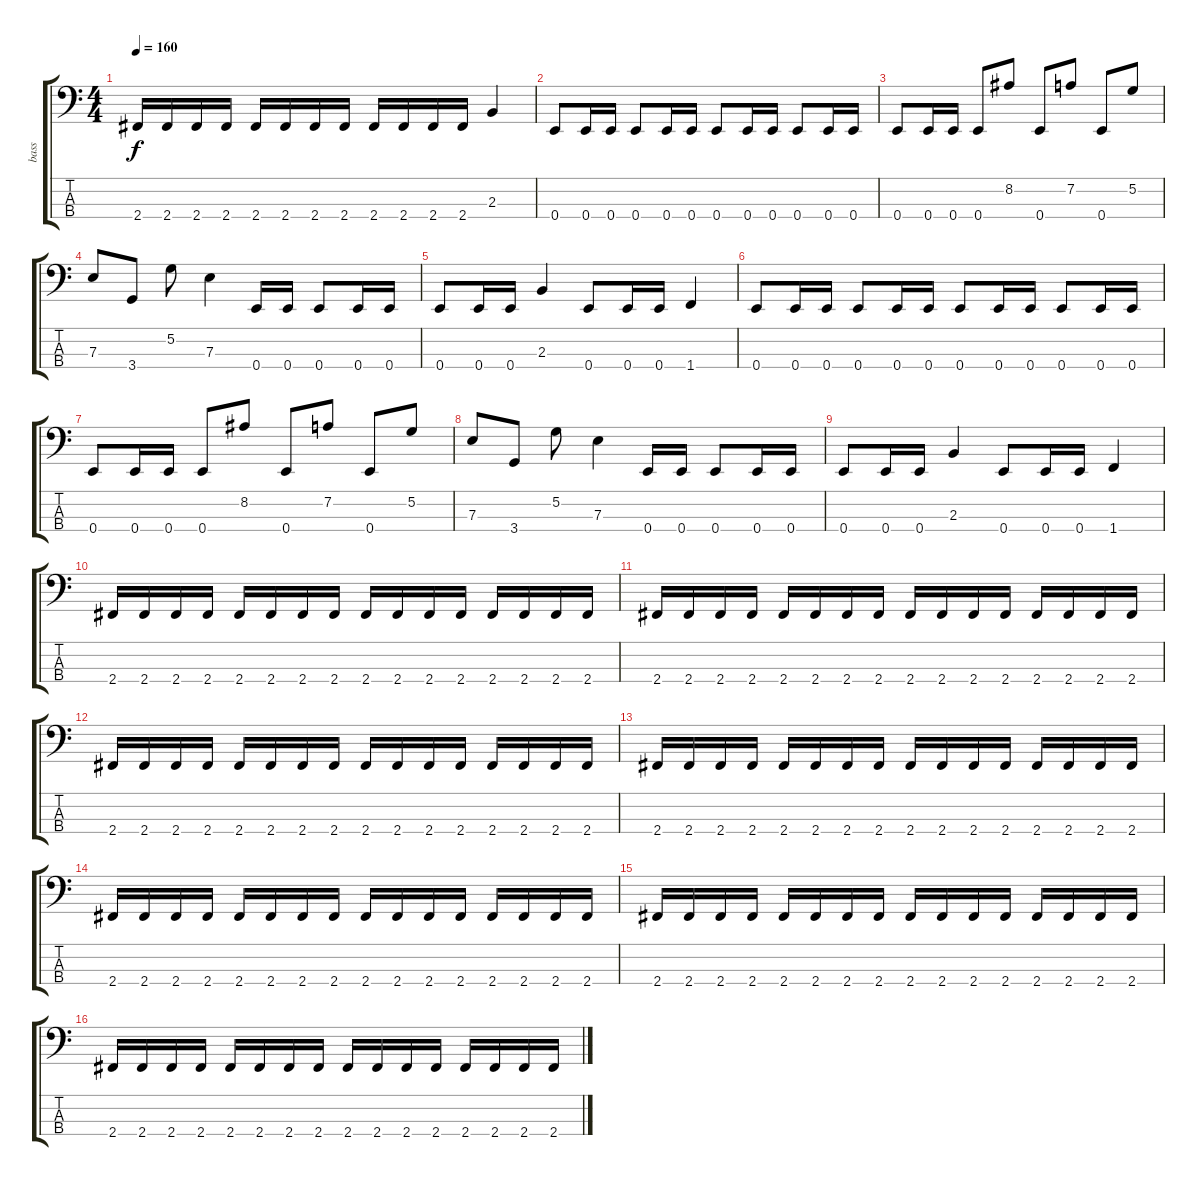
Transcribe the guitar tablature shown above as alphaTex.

\track ("bass" "bass") {instrument electricbasspick}
\staff {score tabs}
\tuning (G2 D2 A1 E1) {hide}
\ts (4 4)
\tempo 160
\clef f4
\ks c
2.4.16{dy f} 2.4.16 2.4.16 2.4.16 2.4.16 2.4.16 2.4.16 2.4.16 2.4.16 2.4.16 2.4.16 2.4.16 2.3.4 |
0.4.8 0.4.16 0.4.16 0.4.8 0.4.16 0.4.16 0.4.8 0.4.16 0.4.16 0.4.8 0.4.16 0.4.16 |
0.4.8 0.4.16 0.4.16 0.4.8 8.2.8 0.4.8 7.2.8 0.4.8 5.2.8 |
7.3.8 3.4.8 5.2.8 7.3.4 0.4.16 0.4.16 0.4.8 0.4.16 0.4.16 |
0.4.8 0.4.16 0.4.16 2.3.4 0.4.8 0.4.16 0.4.16 1.4.4 |
0.4.8 0.4.16 0.4.16 0.4.8 0.4.16 0.4.16 0.4.8 0.4.16 0.4.16 0.4.8 0.4.16 0.4.16 |
0.4.8 0.4.16 0.4.16 0.4.8 8.2.8 0.4.8 7.2.8 0.4.8 5.2.8 |
7.3.8 3.4.8 5.2.8 7.3.4 0.4.16 0.4.16 0.4.8 0.4.16 0.4.16 |
0.4.8 0.4.16 0.4.16 2.3.4 0.4.8 0.4.16 0.4.16 1.4.4 |
2.4.16 2.4.16 2.4.16 2.4.16 2.4.16 2.4.16 2.4.16 2.4.16 2.4.16 2.4.16 2.4.16 2.4.16 2.4.16 2.4.16 2.4.16 2.4.16 |
2.4.16 2.4.16 2.4.16 2.4.16 2.4.16 2.4.16 2.4.16 2.4.16 2.4.16 2.4.16 2.4.16 2.4.16 2.4.16 2.4.16 2.4.16 2.4.16 |
2.4.16 2.4.16 2.4.16 2.4.16 2.4.16 2.4.16 2.4.16 2.4.16 2.4.16 2.4.16 2.4.16 2.4.16 2.4.16 2.4.16 2.4.16 2.4.16 |
2.4.16 2.4.16 2.4.16 2.4.16 2.4.16 2.4.16 2.4.16 2.4.16 2.4.16 2.4.16 2.4.16 2.4.16 2.4.16 2.4.16 2.4.16 2.4.16 |
2.4.16 2.4.16 2.4.16 2.4.16 2.4.16 2.4.16 2.4.16 2.4.16 2.4.16 2.4.16 2.4.16 2.4.16 2.4.16 2.4.16 2.4.16 2.4.16 |
2.4.16 2.4.16 2.4.16 2.4.16 2.4.16 2.4.16 2.4.16 2.4.16 2.4.16 2.4.16 2.4.16 2.4.16 2.4.16 2.4.16 2.4.16 2.4.16 |
2.4.16 2.4.16 2.4.16 2.4.16 2.4.16 2.4.16 2.4.16 2.4.16 2.4.16 2.4.16 2.4.16 2.4.16 2.4.16 2.4.16 2.4.16 2.4.16
